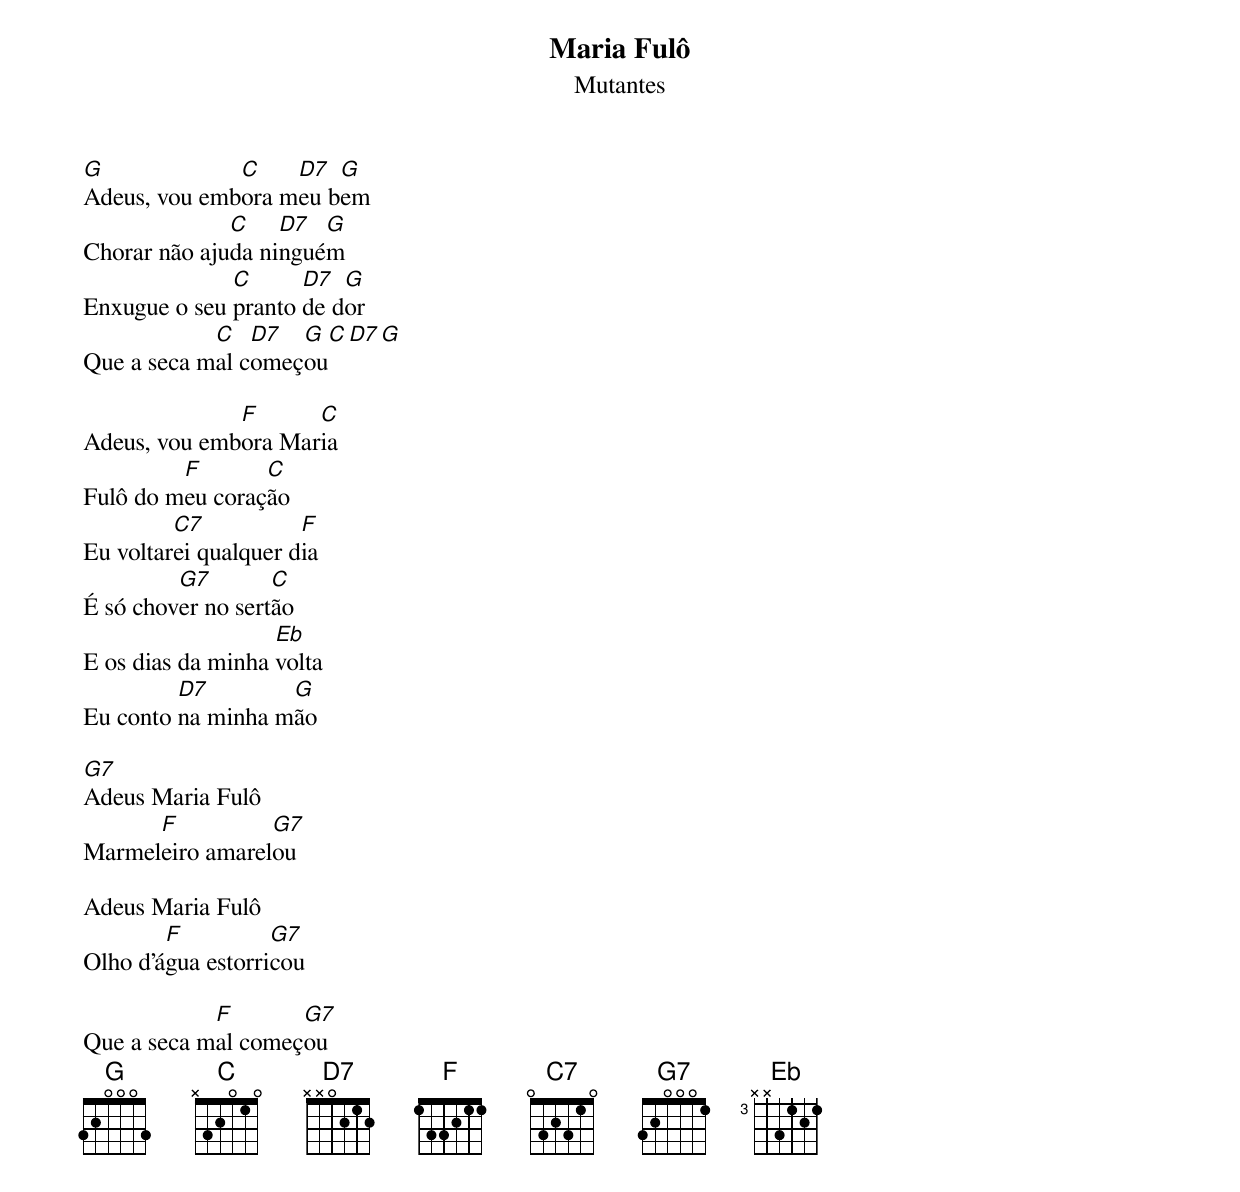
Maria Fulô
Mutantes


G             C    D7  G
Adeus, vou embora meu bem
              C    D7  G
Chorar não ajuda ninguém
              C      D7  G
Enxugue o seu pranto de dor
            C   D7  G    C  D7 G
Que a seca mal começou

              F      C
Adeus, vou embora Maria
         F       C
Fulô do meu coração
         C7           F
Eu voltarei qualquer dia
         G7        C
É só chover no sertão
                   Eb
E os dias da minha volta
         D7        G
Eu conto na minha mão

G7
Adeus Maria Fulô
      F          G7
Marmeleiro amarelou

Adeus Maria Fulô
        F          G7
Olho d'água estorricou

            F       G7
Que a seca mal começou
